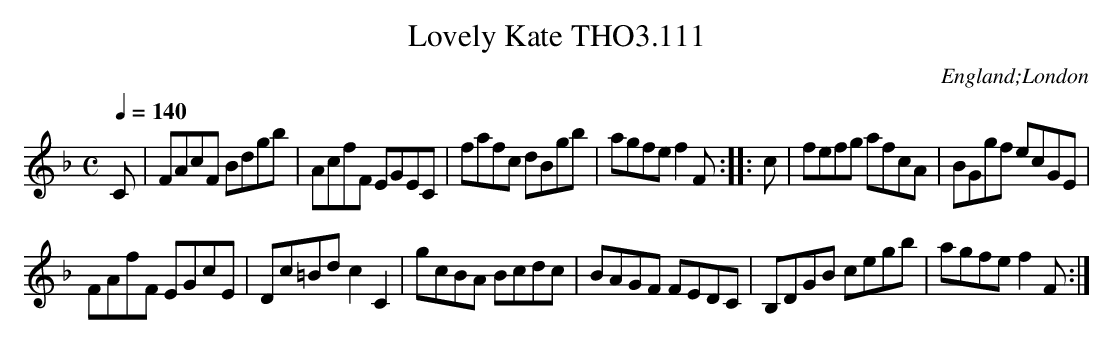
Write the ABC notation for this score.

X:1
T:Lovely Kate THO3.111
O:England;London
M:C
L:1/8
Q:1/4=140
K:F
C|FAcF Bdgb|AcfF EGEC|fafc dBgb|agfe f2 F::c|fefg afcA|BGgf ecGE|
FAfF EGcE|Dc=Bd c2C2|gcBA Bcdc|BAGF FEDC|B,DGB cegb|agfe f2 F:|
